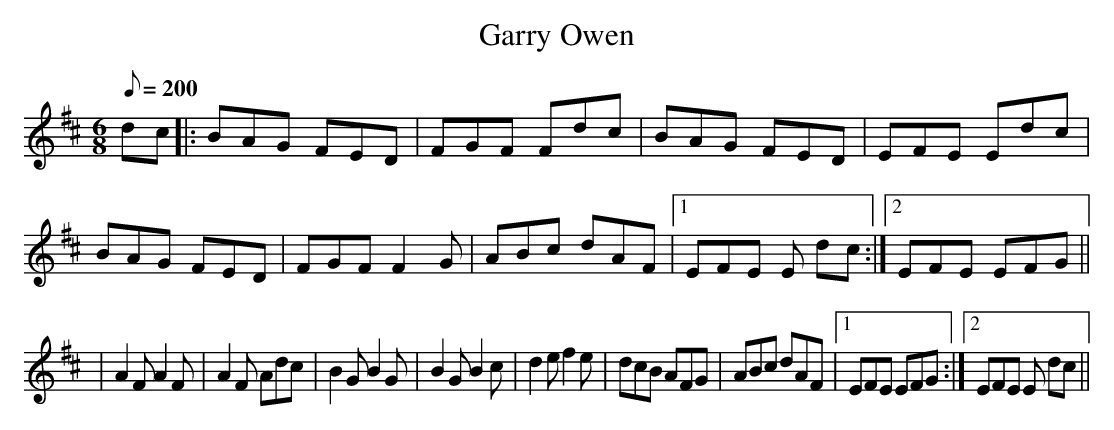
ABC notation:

X:1
T:Garry Owen
M:6/8
Q:200
L:1/8
K:D
dc|:BAG FED|FGF Fdc|BAG FED|EFE Edc|
BAG FED|FGF F2G|ABc dAF|1 EFE E dc:|2 EFE EFG||
|A2F A2F|A2F Adc|B2G B2G|B2G B2c|\
d2e f2e|dcB AFG|ABc dAF|1 EFE EFG:|2 EFE E dc||
